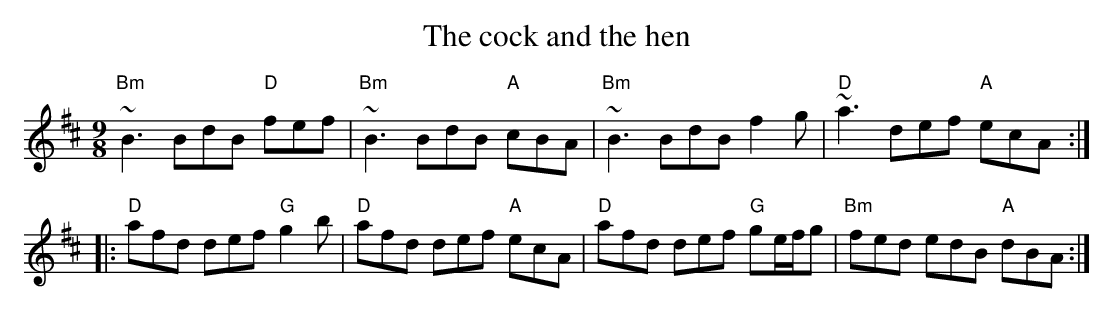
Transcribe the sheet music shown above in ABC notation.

X:1
T:The cock and the hen
M:9/8
L:1/8
K:D
"Bm"~B3 BdB "D"fef|"Bm"~B3 BdB "A"cBA|\
"Bm"~B3 BdB f2g|"D"~a3 def "A"ecA:|
|:"D"afd def "G"g2b|"D"afd def "A"ecA|\
"D"afd def "G"ge/f/g|"Bm"fed edB "A"dBA:|
